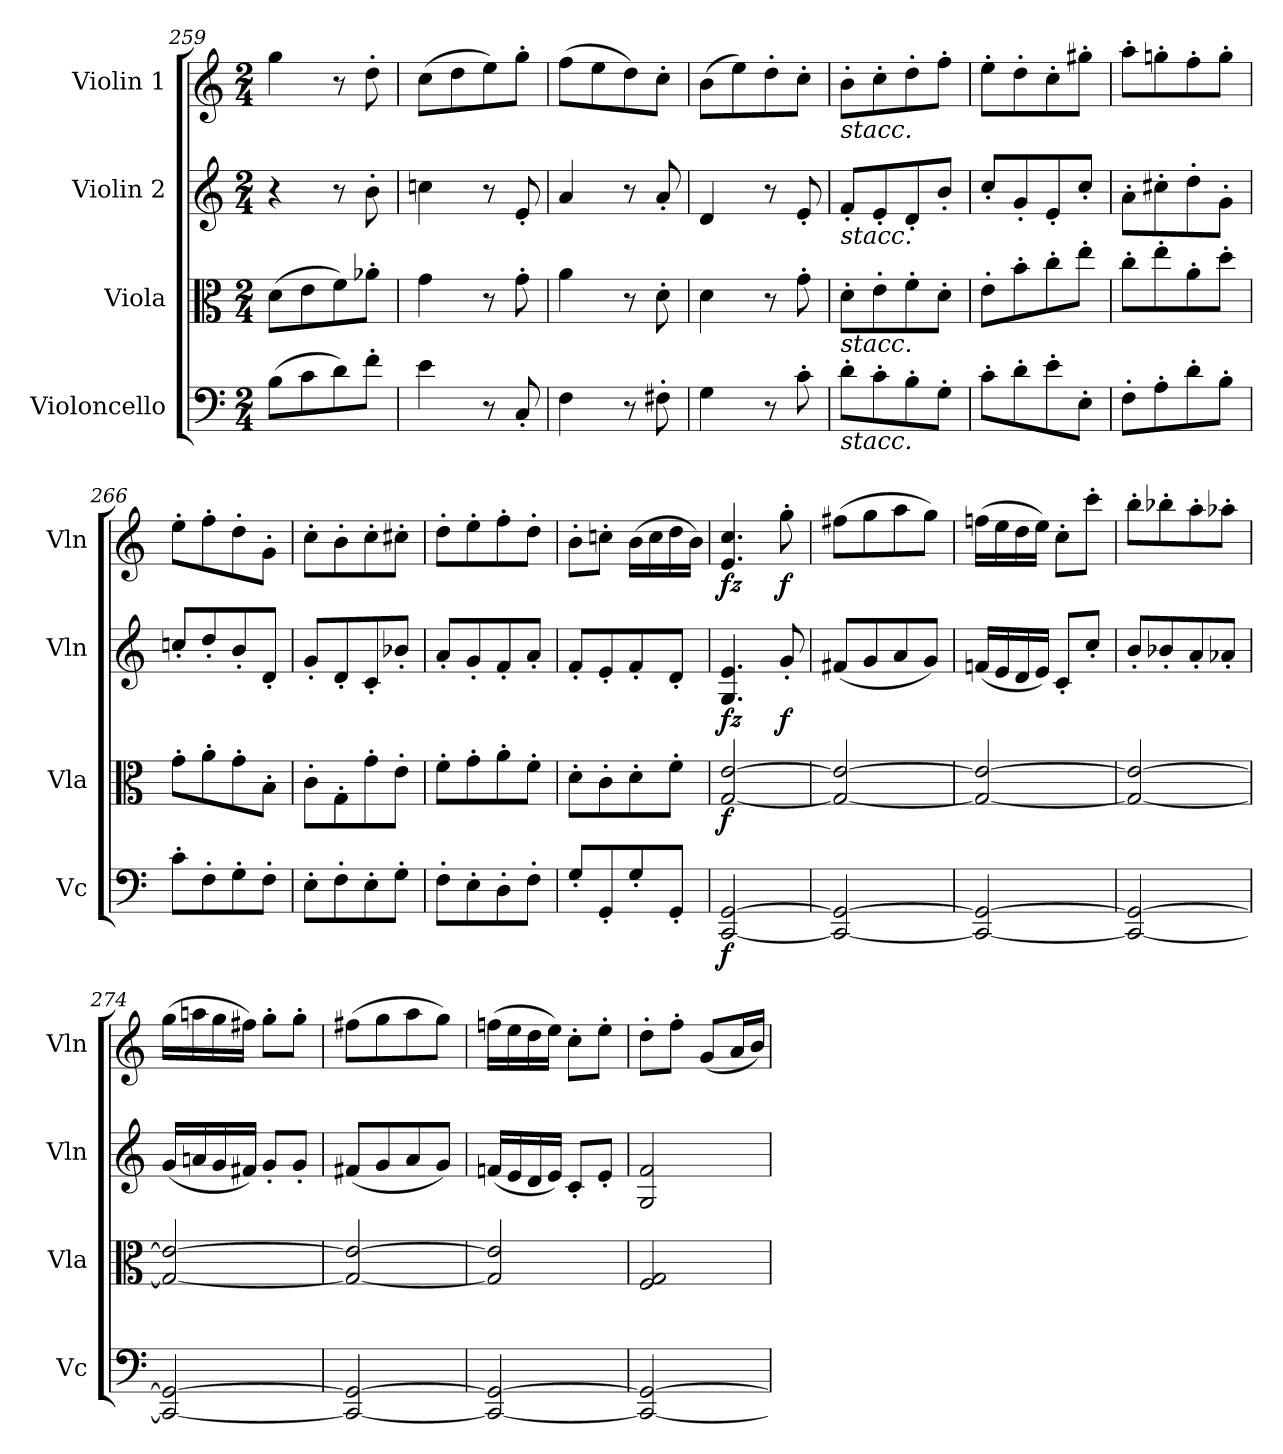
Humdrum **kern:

**kern	**dynam	**kern	**dynam	**kern	**dynam	**kern	**dynam
*part4	*part4	*part3	*part3	*part2	*part2	*part1	*part1
*staff4	*staff4	*staff3	*staff3	*staff2	*staff2	*staff1	*staff1
*I"Violoncello	*	*I"Viola	*	*I"Violin 2	*	*I"Violin 1	*
*I'Vc	*	*I'Vla	*	*I'Vln	*	*I'Vln	*
*clefF4	*	*clefC3	*	*clefG2	*	*clefG2	*
*k[]	*	*k[]	*	*k[]	*	*k[]	*
*M2/4	*	*M2/4	*	*M2/4	*	*M2/4	*
=259	=259	=259	=259	=259	=259	=259	=259
(8B\L	.	(8d\L	.	4r	.	4gg\	.
8c\	.	8e\	.	.	.	.	.
8d\)	.	8f\)	.	8r	.	8r	.
8f'\J	.	8a-X'\J	.	8b'\	.	8dd'\	.
!!LO:LB:g=z
=260	=260	=260	=260	=260	=260	=260	=260
4e\	.	4g\	.	4ccn\	.	(8cc\L	.
.	.	.	.	.	.	8dd\	.
8r	.	8r	.	8r	.	8ee\)	.
8C'/	.	8g'\	.	8e'/	.	8gg'\J	.
=261	=261	=261	=261	=261	=261	=261	=261
4F\	.	4a\	.	4a/	.	(8ff\L	.
.	.	.	.	.	.	8ee\	.
8r	.	8r	.	8r	.	8dd\)	.
8F#X'\	.	8d'\	.	8a'/	.	8cc'\J	.
=262	=262	=262	=262	=262	=262	=262	=262
4G\	.	4d\	.	4d/	.	(8b\L	.
.	.	.	.	.	.	8ee\)	.
8r	.	8r	.	8r	.	8dd'\	.
8c'\	.	8g'\	.	8e'/	.	8cc'\J	.
=263	=263	=263	=263	=263	=263	=263	=263
!	!	!	!	!	!	!LO:TX:b:i:t=stacc.	!
!	!	!	!	!LO:TX:b:i:t=stacc.	!	!	!
!	!	!LO:TX:b:i:t=stacc.	!	!	!	!	!
!LO:TX:b:i:t=stacc.	!	!	!	!	!	!	!
8d'\L	.	8d'\L	.	8f'/L	.	8b'\L	.
8c'\	.	8e'\	.	8e'/	.	8cc'\	.
8B'\	.	8f'\	.	8d'/	.	8dd'\	.
8G'\J	.	8d'\J	.	8b'/J	.	8ff'\J	.
=264	=264	=264	=264	=264	=264	=264	=264
8c'\L	.	8e'\L	.	8cc'/L	.	8ee'\L	.
8d'\	.	8b'\	.	8g'/	.	8dd'\	.
8e'\	.	8cc'\	.	8e'/	.	8cc'\	.
8E'\J	.	8ee'\J	.	8cc'/J	.	8gg#X'\J	.
=265	=265	=265	=265	=265	=265	=265	=265
8F'\L	.	8cc'\L	.	8a'\L	.	8aa'\L	.
8A'\	.	8ee'\	.	8cc#X'\	.	8ggn'\	.
8d'\	.	8a'\	.	8dd'\	.	8ff'\	.
8B'\J	.	8dd'\J	.	8g'\J	.	8gg'\J	.
=266	=266	=266	=266	=266	=266	=266	=266
8c'\L	.	8g'\L	.	8ccn'/L	.	8ee'\L	.
8F'\	.	8a'\	.	8dd'/	.	8ff'\	.
8G'\	.	8g'\	.	8b'/	.	8dd'\	.
8F'\J	.	8B'\J	.	8d'/J	.	8g'\J	.
=267	=267	=267	=267	=267	=267	=267	=267
8E'\L	.	8c'\L	.	8g'/L	.	8cc'\L	.
8F'\	.	8G'\	.	8d'/	.	8b'\	.
8E'\	.	8g'\	.	8c'/	.	8cc'\	.
8G'\J	.	8e'\J	.	8b-X'/J	.	8cc#X'\J	.
=268	=268	=268	=268	=268	=268	=268	=268
8F'\L	.	8f'\L	.	8a'/L	.	8dd'\L	.
8E'\	.	8g'\	.	8g'/	.	8ee'\	.
8D'\	.	8a'\	.	8f'/	.	8ff'\	.
8F'\J	.	8f'\J	.	8a'/J	.	8dd'\J	.
!!LO:LB:g=z
=269	=269	=269	=269	=269	=269	=269	=269
8G'/L	.	8d'\L	.	8f'/L	.	8b'\L	.
8GG'/	.	8c'\	.	8e'/	.	8ccn'\J	.
8G'/	.	8d'\	.	8f'/	.	(16b\LL	.
.	.	.	.	.	.	16cc\	.
8GG'/J	.	8f'\J	.	8d'/J	.	16dd\	.
.	.	.	.	.	.	16b\JJ)	.
=270	=270	=270	=270	=270	=270	=270	=270
!	!LO:DY:b	!	!LO:DY:b	!	!LO:DY:b	!	!LO:DY:b
[2CC/ [2GG/	f	[2G/ [2e/	f	4.G/ 4.e/	fz	4.e/ 4.cc/	fz
!	!	!	!	!	!LO:DY:b	!	!LO:DY:b
.	.	.	.	8g'/	f	8gg'\	f
=271	=271	=271	=271	=271	=271	=271	=271
2CC/_ 2GG/_	.	2G/_ 2e/_	.	(8f#X/L	.	(8ff#X\L	.
.	.	.	.	8g/	.	8gg\	.
.	.	.	.	8a/	.	8aa\	.
.	.	.	.	8g/J)	.	8gg\J)	.
=272	=272	=272	=272	=272	=272	=272	=272
2CC/_ 2GG/_	.	2G/_ 2e/_	.	(16fn/LL	.	(16ffn\LL	.
.	.	.	.	16e/	.	16ee\	.
.	.	.	.	16d/	.	16dd\	.
.	.	.	.	16e/JJ)	.	16ee\JJ)	.
.	.	.	.	8c'/L	.	8cc'\L	.
.	.	.	.	8cc'/J	.	8ccc'\J	.
=273	=273	=273	=273	=273	=273	=273	=273
2CC/_ 2GG/_	.	2G/_ 2e/_	.	8b'/L	.	8bb'\L	.
.	.	.	.	8b-X'/	.	8bb-X'\	.
.	.	.	.	8a'/	.	8aa'\	.
.	.	.	.	8a-X'/J	.	8aa-X'\J	.
=274	=274	=274	=274	=274	=274	=274	=274
2CC/_ 2GG/_	.	2G/_ 2e/_	.	(16g/LL	.	(16gg\LL	.
.	.	.	.	16an/	.	16aan\	.
.	.	.	.	16g/	.	16gg\	.
.	.	.	.	16f#X/JJ)	.	16ff#X\JJ)	.
.	.	.	.	8g'/L	.	8gg'\L	.
.	.	.	.	8g'/J	.	8gg'\J	.
=275	=275	=275	=275	=275	=275	=275	=275
2CC/_ 2GG/_	.	2G/_ 2e/_	.	(8f#X/L	.	(8ff#X\L	.
.	.	.	.	8g/	.	8gg\	.
.	.	.	.	8a/	.	8aa\	.
.	.	.	.	8g/J)	.	8gg\J)	.
=276	=276	=276	=276	=276	=276	=276	=276
2CC/_ 2GG/_	.	2G/] 2e/]	.	(16fn/LL	.	(16ffn\LL	.
.	.	.	.	16e/	.	16ee\	.
.	.	.	.	16d/	.	16dd\	.
.	.	.	.	16e/JJ)	.	16ee\JJ)	.
.	.	.	.	8c'/L	.	8cc'\L	.
.	.	.	.	8e'/J	.	8ee'\J	.
!!LO:LB:g=z
=277	=277	=277	=277	=277	=277	=277	=277
2CC/_ 2GG/_	.	2F/ 2G/	.	2G/ 2f/	.	8dd'\L	.
.	.	.	.	.	.	8ff'\J	.
.	.	.	.	.	.	(8g/L	.
.	.	.	.	.	.	16a/L	.
.	.	.	.	.	.	16b/JJ)	.
=	=	=	=	=	=	=	=
*-	*-	*-	*-	*-	*-	*-	*-
